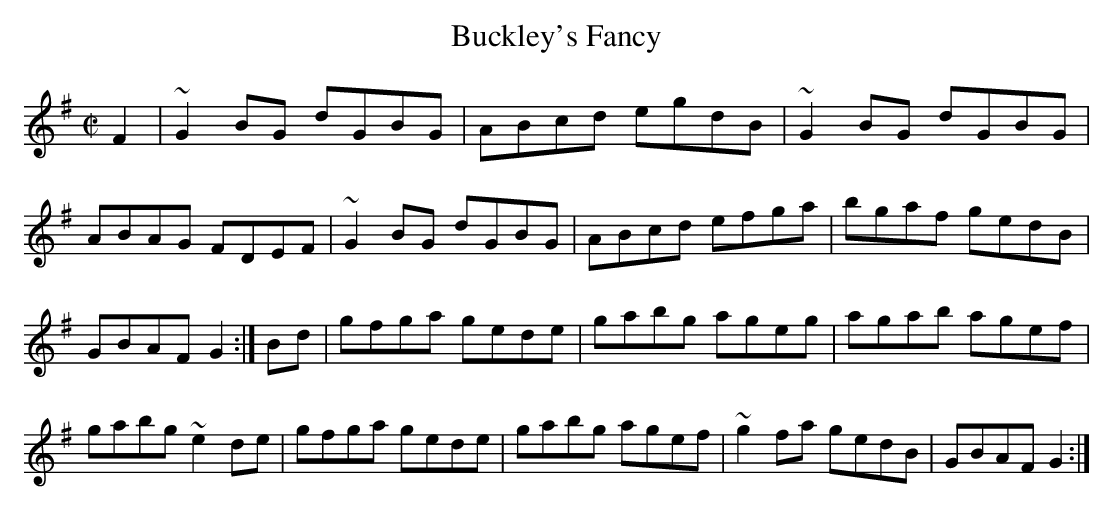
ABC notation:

X:1
T:Buckley's Fancy
E:9
M:C|
K:G
F2|~G2 BG dGBG|ABcd egdB|~G2 BG dGBG|ABAG FDEF|\
~G2BG dGBG|ABcd efga|bgaf gedB|GBAF G2:|\
Bd|gfga gede|gabg ageg|agab agef|gabg ~e2 de|\
gfga gede|gabg agef|~g2fa gedB|GBAF G2:|**
\vfill\eject
